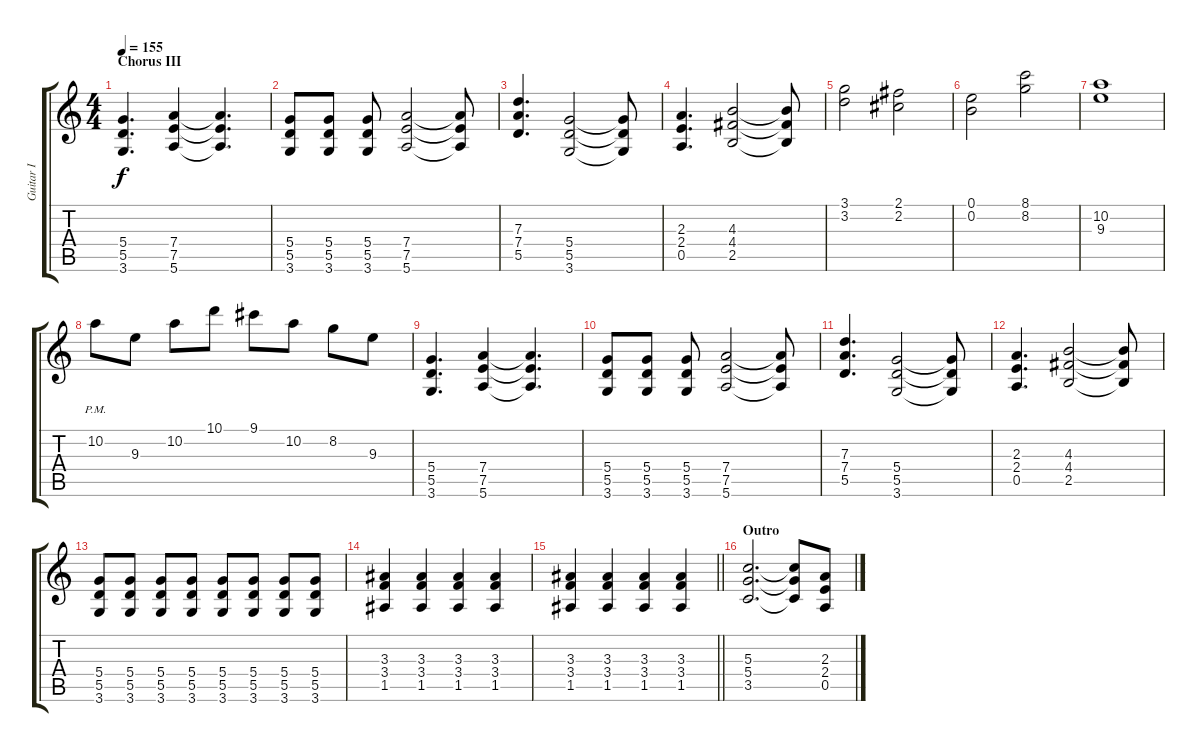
\track ("Guitar I" "Guitar I") {instrument overdrivenguitar}
\staff {score tabs}
\tuning (E4 B3 G3 D3 A2 E2) {hide}
\ts (4 4)
\section ("" "Chorus III")
\tempo 155
\clef g2
\ks c
(5.4 5.5 3.6).4{d dy f} (7.4 7.5 5.6).4 (7.4{t} 7.5{t} 5.6{t}).4{d} |
(5.4 5.5 3.6).8 (5.4 5.5 3.6).8 (5.4 5.5 3.6).8 (7.4 7.5 5.6).2 (7.4{t} 7.5{t} 5.6{t}).8 |
(7.3 7.4 5.5).4{d} (5.4 5.5 3.6).2 (5.4{t} 5.5{t} 3.6{t}).8 |
(2.3 2.4 0.5).4{d} (4.3 4.4 2.5).2 (4.3{t} 4.4{t} 2.5{t}).8 |
(3.1 3.2).2 (2.1 2.2).2 |
(0.1 0.2).2 (8.1 8.2).2 |
(10.2 9.3).1 |
10.2{pm}.8 9.3.8 10.2.8 10.1.8 9.1.8 10.2.8 8.2.8 9.3.8 |
(5.4 5.5 3.6).4{d} (7.4 7.5 5.6).4 (7.4{t} 7.5{t} 5.6{t}).4{d} |
(5.4 5.5 3.6).8 (5.4 5.5 3.6).8 (5.4 5.5 3.6).8 (7.4 7.5 5.6).2 (7.4{t} 7.5{t} 5.6{t}).8 |
(7.3 7.4 5.5).4{d} (5.4 5.5 3.6).2 (5.4{t} 5.5{t} 3.6{t}).8 |
(2.3 2.4 0.5).4{d} (4.3 4.4 2.5).2 (4.3{t} 4.4{t} 2.5{t}).8 |
(5.4 5.5 3.6).8 (5.4 5.5 3.6).8 (5.4 5.5 3.6).8 (5.4 5.5 3.6).8 (5.4 5.5 3.6).8 (5.4 5.5 3.6).8 (5.4 5.5 3.6).8 (5.4 5.5 3.6).8 |
(3.3 3.4 1.5).4 (3.3 3.4 1.5).4 (3.3 3.4 1.5).4 (3.3 3.4 1.5).4 |
\barLineRight lightlight
(3.3 3.4 1.5).4 (3.3 3.4 1.5).4 (3.3 3.4 1.5).4 (3.3 3.4 1.5).4 |
\section ("" "Outro")
(5.3 5.4 3.5).2{d} (5.3{t} 5.4{t} 3.5{t}).8 (2.3 2.4 0.5).8
